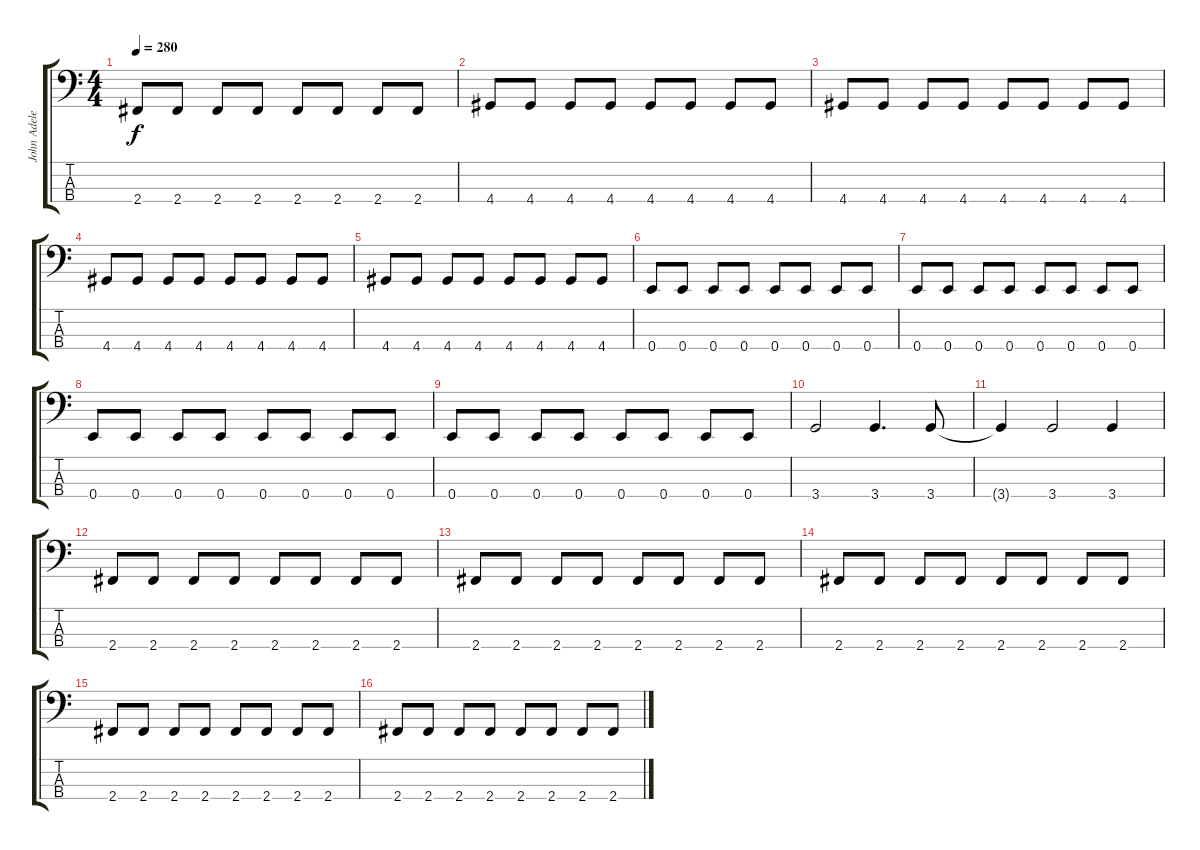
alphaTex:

\track ("John Adelerte (Bass)" "John Adele") {instrument electricbassfinger}
\staff {score tabs}
\tuning (G2 D2 A1 E1) {hide}
\ts (4 4)
\tempo 280
\clef f4
\ks c
2.4.8{dy f} 2.4.8 2.4.8 2.4.8 2.4.8 2.4.8 2.4.8 2.4.8 |
4.4.8 4.4.8 4.4.8 4.4.8 4.4.8 4.4.8 4.4.8 4.4.8 |
4.4.8 4.4.8 4.4.8 4.4.8 4.4.8 4.4.8 4.4.8 4.4.8 |
4.4.8 4.4.8 4.4.8 4.4.8 4.4.8 4.4.8 4.4.8 4.4.8 |
4.4.8 4.4.8 4.4.8 4.4.8 4.4.8 4.4.8 4.4.8 4.4.8 |
0.4.8 0.4.8 0.4.8 0.4.8 0.4.8 0.4.8 0.4.8 0.4.8 |
0.4.8 0.4.8 0.4.8 0.4.8 0.4.8 0.4.8 0.4.8 0.4.8 |
0.4.8 0.4.8 0.4.8 0.4.8 0.4.8 0.4.8 0.4.8 0.4.8 |
0.4.8 0.4.8 0.4.8 0.4.8 0.4.8 0.4.8 0.4.8 0.4.8 |
3.4.2 3.4.4{d} 3.4.8 |
3.4{t}.4 3.4.2 3.4.4 |
2.4.8 2.4.8 2.4.8 2.4.8 2.4.8 2.4.8 2.4.8 2.4.8 |
2.4.8 2.4.8 2.4.8 2.4.8 2.4.8 2.4.8 2.4.8 2.4.8 |
2.4.8 2.4.8 2.4.8 2.4.8 2.4.8 2.4.8 2.4.8 2.4.8 |
2.4.8 2.4.8 2.4.8 2.4.8 2.4.8 2.4.8 2.4.8 2.4.8 |
2.4.8 2.4.8 2.4.8 2.4.8 2.4.8 2.4.8 2.4.8 2.4.8
